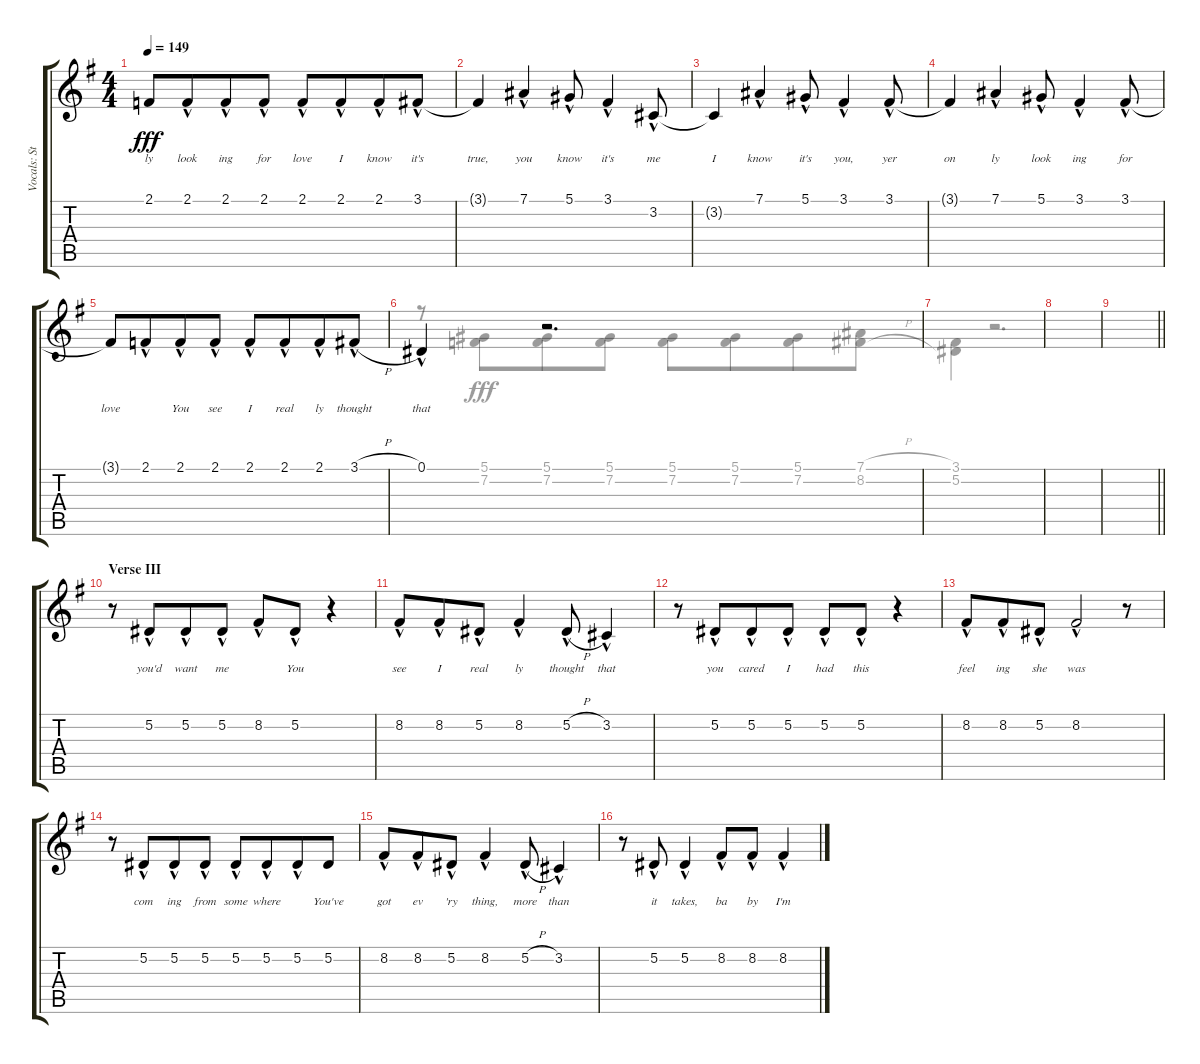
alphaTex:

\track ("Vocals: Stephen" "Vocals: St") {instrument lead2sawtooth}
\staff {score tabs}
\tuning (Eb4 Bb3 Gb3 Db3 Ab2 Eb2) {hide}
\voice
\ts (4 4)
\tempo 149
\clef g2
\ks g
2.1{t}.8{lyrics (0 "ly") lyrics (1 "") lyrics (2 "") lyrics (3 "") lyrics (4 "") dy fff} 2.1{hac}.8{lyrics (0 "look") lyrics (1 "") lyrics (2 "") lyrics (3 "") lyrics (4 "") beam merge} 2.1{hac}.8{lyrics (0 "ing") lyrics (1 "") lyrics (2 "") lyrics (3 "") lyrics (4 "")} 2.1{hac}.8{lyrics (0 "for") lyrics (1 "") lyrics (2 "") lyrics (3 "") lyrics (4 "")} 2.1{hac}.8{lyrics (0 "love") lyrics (1 "") lyrics (2 "") lyrics (3 "") lyrics (4 "")} 2.1{hac}.8{lyrics (0 "I") lyrics (1 "") lyrics (2 "") lyrics (3 "") lyrics (4 "") beam merge} 2.1{hac}.8{lyrics (0 "know") lyrics (1 "") lyrics (2 "") lyrics (3 "") lyrics (4 "")} 3.1{hac}.8{lyrics (0 "it's") lyrics (1 "") lyrics (2 "") lyrics (3 "") lyrics (4 "")} |
3.1{t}.4{lyrics (0 "true,") lyrics (1 "") lyrics (2 "") lyrics (3 "") lyrics (4 "")} 7.1{hac}.4{lyrics (0 "you") lyrics (1 "") lyrics (2 "") lyrics (3 "") lyrics (4 "")} 5.1{hac}.8{lyrics (0 "know") lyrics (1 "") lyrics (2 "") lyrics (3 "") lyrics (4 "")} 3.1{hac}.4{lyrics (0 "it's") lyrics (1 "") lyrics (2 "") lyrics (3 "") lyrics (4 "")} 3.2{hac}.8{lyrics (0 "me") lyrics (1 "") lyrics (2 "") lyrics (3 "") lyrics (4 "")} |
3.2{t}.4{lyrics (0 "I") lyrics (1 "") lyrics (2 "") lyrics (3 "") lyrics (4 "")} 7.1{hac}.4{lyrics (0 "know") lyrics (1 "") lyrics (2 "") lyrics (3 "") lyrics (4 "")} 5.1{hac}.8{lyrics (0 "it's") lyrics (1 "") lyrics (2 "") lyrics (3 "") lyrics (4 "")} 3.1{hac}.4{lyrics (0 "you,") lyrics (1 "") lyrics (2 "") lyrics (3 "") lyrics (4 "")} 3.1{hac}.8{lyrics (0 "yer") lyrics (1 "") lyrics (2 "") lyrics (3 "") lyrics (4 "")} |
3.1{t}.4{lyrics (0 "on") lyrics (1 "") lyrics (2 "") lyrics (3 "") lyrics (4 "")} 7.1{hac}.4{lyrics (0 "ly") lyrics (1 "") lyrics (2 "") lyrics (3 "") lyrics (4 "")} 5.1{hac}.8{lyrics (0 "look") lyrics (1 "") lyrics (2 "") lyrics (3 "") lyrics (4 "")} 3.1{hac}.4{lyrics (0 "ing") lyrics (1 "") lyrics (2 "") lyrics (3 "") lyrics (4 "")} 3.1{hac}.8{lyrics (0 "for") lyrics (1 "") lyrics (2 "") lyrics (3 "") lyrics (4 "")} |
3.1{t}.8{lyrics (0 "love") lyrics (1 "") lyrics (2 "") lyrics (3 "") lyrics (4 "")} 2.1{hac}.8{lyrics (0 "") lyrics (1 "") lyrics (2 "") lyrics (3 "") lyrics (4 "") beam merge} 2.1{hac}.8{lyrics (0 "You") lyrics (1 "") lyrics (2 "") lyrics (3 "") lyrics (4 "")} 2.1{hac}.8{lyrics (0 "see") lyrics (1 "") lyrics (2 "") lyrics (3 "") lyrics (4 "")} 2.1{hac}.8{lyrics (0 "I") lyrics (1 "") lyrics (2 "") lyrics (3 "") lyrics (4 "")} 2.1{hac}.8{lyrics (0 "real") lyrics (1 "") lyrics (2 "") lyrics (3 "") lyrics (4 "") beam merge} 2.1{hac}.8{lyrics (0 "ly") lyrics (1 "") lyrics (2 "") lyrics (3 "") lyrics (4 "")} 3.1{h hac}.8{lyrics (0 "thought") lyrics (1 "") lyrics (2 "") lyrics (3 "") lyrics (4 "")} |
0.1{hac}.4{lyrics (0 "that") lyrics (1 "") lyrics (2 "") lyrics (3 "") lyrics (4 "")} r.2{d} |
|
|
\barLineRight lightlight
|
\section ("" "Verse III")
r.8 5.2{hac}.8{lyrics (0 "you'd") lyrics (1 "") lyrics (2 "") lyrics (3 "") lyrics (4 "") beam merge} 5.2{hac}.8{lyrics (0 "want") lyrics (1 "") lyrics (2 "") lyrics (3 "") lyrics (4 "")} 5.2{hac}.8{lyrics (0 "me") lyrics (1 "") lyrics (2 "") lyrics (3 "") lyrics (4 "")} 8.2{hac}.8{lyrics (0 "") lyrics (1 "") lyrics (2 "") lyrics (3 "") lyrics (4 "")} 5.2{hac}.8{lyrics (0 "You") lyrics (1 "") lyrics (2 "") lyrics (3 "") lyrics (4 "")} r.4 |
8.2{hac}.8{lyrics (0 "see") lyrics (1 "") lyrics (2 "") lyrics (3 "") lyrics (4 "")} 8.2{hac}.8{lyrics (0 "I") lyrics (1 "") lyrics (2 "") lyrics (3 "") lyrics (4 "") beam merge} 5.2{hac}.8{lyrics (0 "real") lyrics (1 "") lyrics (2 "") lyrics (3 "") lyrics (4 "")} 8.2{hac}.4{lyrics (0 "ly") lyrics (1 "") lyrics (2 "") lyrics (3 "") lyrics (4 "")} 5.2{h hac}.8{lyrics (0 "thought") lyrics (1 "") lyrics (2 "") lyrics (3 "") lyrics (4 "")} 3.2{hac}.4{lyrics (0 "that") lyrics (1 "") lyrics (2 "") lyrics (3 "") lyrics (4 "")} |
r.8 5.2{hac}.8{lyrics (0 "you") lyrics (1 "") lyrics (2 "") lyrics (3 "") lyrics (4 "") beam merge} 5.2{hac}.8{lyrics (0 "cared") lyrics (1 "") lyrics (2 "") lyrics (3 "") lyrics (4 "")} 5.2{hac}.8{lyrics (0 "I") lyrics (1 "") lyrics (2 "") lyrics (3 "") lyrics (4 "")} 5.2{hac}.8{lyrics (0 "had") lyrics (1 "") lyrics (2 "") lyrics (3 "") lyrics (4 "")} 5.2{hac}.8{lyrics (0 "this") lyrics (1 "") lyrics (2 "") lyrics (3 "") lyrics (4 "")} r.4 |
8.2{hac}.8{lyrics (0 "feel") lyrics (1 "") lyrics (2 "") lyrics (3 "") lyrics (4 "")} 8.2{hac}.8{lyrics (0 "ing") lyrics (1 "") lyrics (2 "") lyrics (3 "") lyrics (4 "") beam merge} 5.2{hac}.8{lyrics (0 "she") lyrics (1 "") lyrics (2 "") lyrics (3 "") lyrics (4 "")} 8.2{hac}.2{lyrics (0 "was") lyrics (1 "") lyrics (2 "") lyrics (3 "") lyrics (4 "")} r.8 |
r.8 5.2{hac}.8{lyrics (0 "com") lyrics (1 "") lyrics (2 "") lyrics (3 "") lyrics (4 "") beam merge} 5.2{hac}.8{lyrics (0 "ing") lyrics (1 "") lyrics (2 "") lyrics (3 "") lyrics (4 "")} 5.2{hac}.8{lyrics (0 "from") lyrics (1 "") lyrics (2 "") lyrics (3 "") lyrics (4 "")} 5.2{hac}.8{lyrics (0 "some") lyrics (1 "") lyrics (2 "") lyrics (3 "") lyrics (4 "")} 5.2{hac}.8{lyrics (0 "where") lyrics (1 "") lyrics (2 "") lyrics (3 "") lyrics (4 "") beam merge} 5.2{hac}.8{lyrics (0 "") lyrics (1 "") lyrics (2 "") lyrics (3 "") lyrics (4 "")} 5.2.8{lyrics (0 "You've") lyrics (1 "") lyrics (2 "") lyrics (3 "") lyrics (4 "")} |
8.2{hac}.8{lyrics (0 "got") lyrics (1 "") lyrics (2 "") lyrics (3 "") lyrics (4 "")} 8.2{hac}.8{lyrics (0 "ev") lyrics (1 "") lyrics (2 "") lyrics (3 "") lyrics (4 "") beam merge} 5.2{hac}.8{lyrics (0 "'ry") lyrics (1 "") lyrics (2 "") lyrics (3 "") lyrics (4 "")} 8.2{hac}.4{lyrics (0 "thing,") lyrics (1 "") lyrics (2 "") lyrics (3 "") lyrics (4 "")} 5.2{h hac}.8{lyrics (0 "more") lyrics (1 "") lyrics (2 "") lyrics (3 "") lyrics (4 "")} 3.2{hac}.4{lyrics (0 "than") lyrics (1 "") lyrics (2 "") lyrics (3 "") lyrics (4 "")} |
r.8 5.2{hac}.8{lyrics (0 "it") lyrics (1 "") lyrics (2 "") lyrics (3 "") lyrics (4 "")} 5.2{hac}.4{lyrics (0 "takes,") lyrics (1 "") lyrics (2 "") lyrics (3 "") lyrics (4 "")} 8.2{hac}.8{lyrics (0 "ba") lyrics (1 "") lyrics (2 "") lyrics (3 "") lyrics (4 "")} 8.2{hac}.8{lyrics (0 "by") lyrics (1 "") lyrics (2 "") lyrics (3 "") lyrics (4 "")} 8.2{hac}.4{lyrics (0 "I'm") lyrics (1 "") lyrics (2 "") lyrics (3 "") lyrics (4 "")}
\voice
\clef g2
\ottava regular
\simile none
\ks g
|
|
|
|
|
r.8 (5.1 7.2).8{beam merge} (5.1 7.2).8 (5.1 7.2).8 (5.1 7.2).8 (5.1 7.2).8{beam merge} (5.1 7.2).8 (7.1{h} 8.2{h}).8 |
(3.1 5.2).4 r.2{d} |
|
\barLineRight lightlight
|
|
|
|
|
|
|
